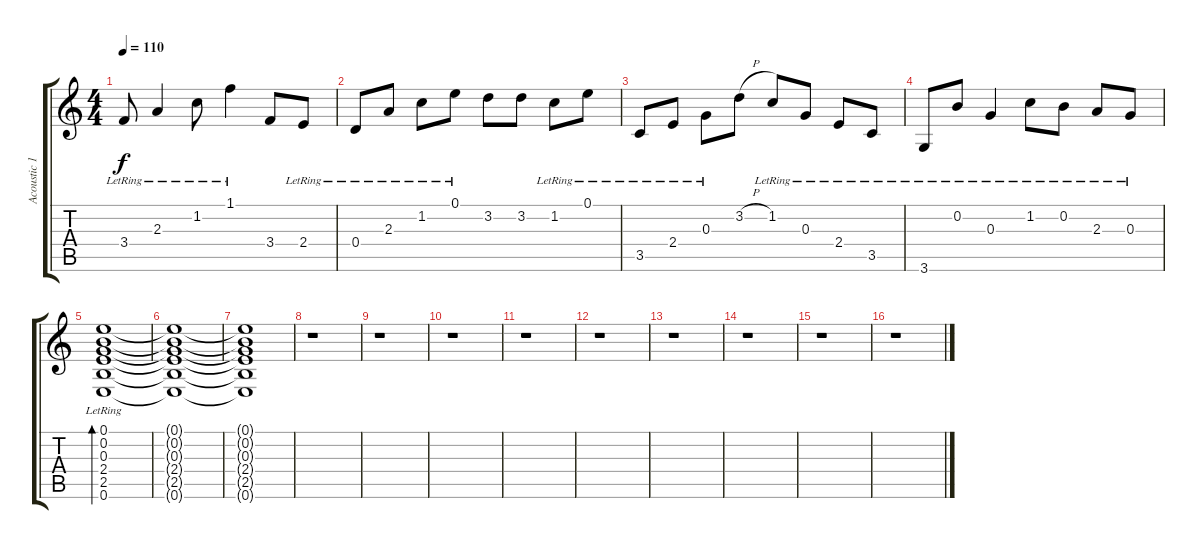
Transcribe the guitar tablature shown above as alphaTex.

\track ("Acoustic 1" "Acoustic 1") {instrument acousticguitarsteel}
\staff {score tabs}
\tuning (E4 B3 G3 D3 A2 E2) {hide}
\ts (4 4)
\tempo 110
\clef g2
\ks c
3.4{lr}.8{dy f} 2.3{lr}.4 1.2{lr}.8 1.1{lr}.4 3.4.8 2.4{lr}.8 |
0.4{lr}.8 2.3{lr}.8 1.2{lr}.8 0.1{lr}.8 3.2.8 3.2.8 1.2{lr}.8 0.1{lr}.8 |
3.5{lr}.8 2.4{lr}.8 0.3{lr}.8 3.2{h}.8 1.2{lr}.8 0.3{lr}.8 2.4{lr}.8 3.5{lr}.8 |
3.6{lr}.8 0.2{lr}.8 0.3{lr}.4 1.2{lr}.8 0.2{lr}.8 2.3{lr}.8 0.3{lr}.8 |
(0.1{lr} 0.2{lr} 0.3{lr} 2.4{lr} 2.5{lr} 0.6{lr}).1{bd 240} |
(0.1{t} 0.2{t} 0.3{t} 2.4{t} 2.5{t} 0.6{t}).1 |
(0.1{t} 0.2{t} 0.3{t} 2.4{t} 2.5{t} 0.6{t}).1{volume 6} |
r.1 |
r.1 |
r.1 |
r.1 |
r.1 |
r.1 |
r.1 |
r.1 |
r.1
